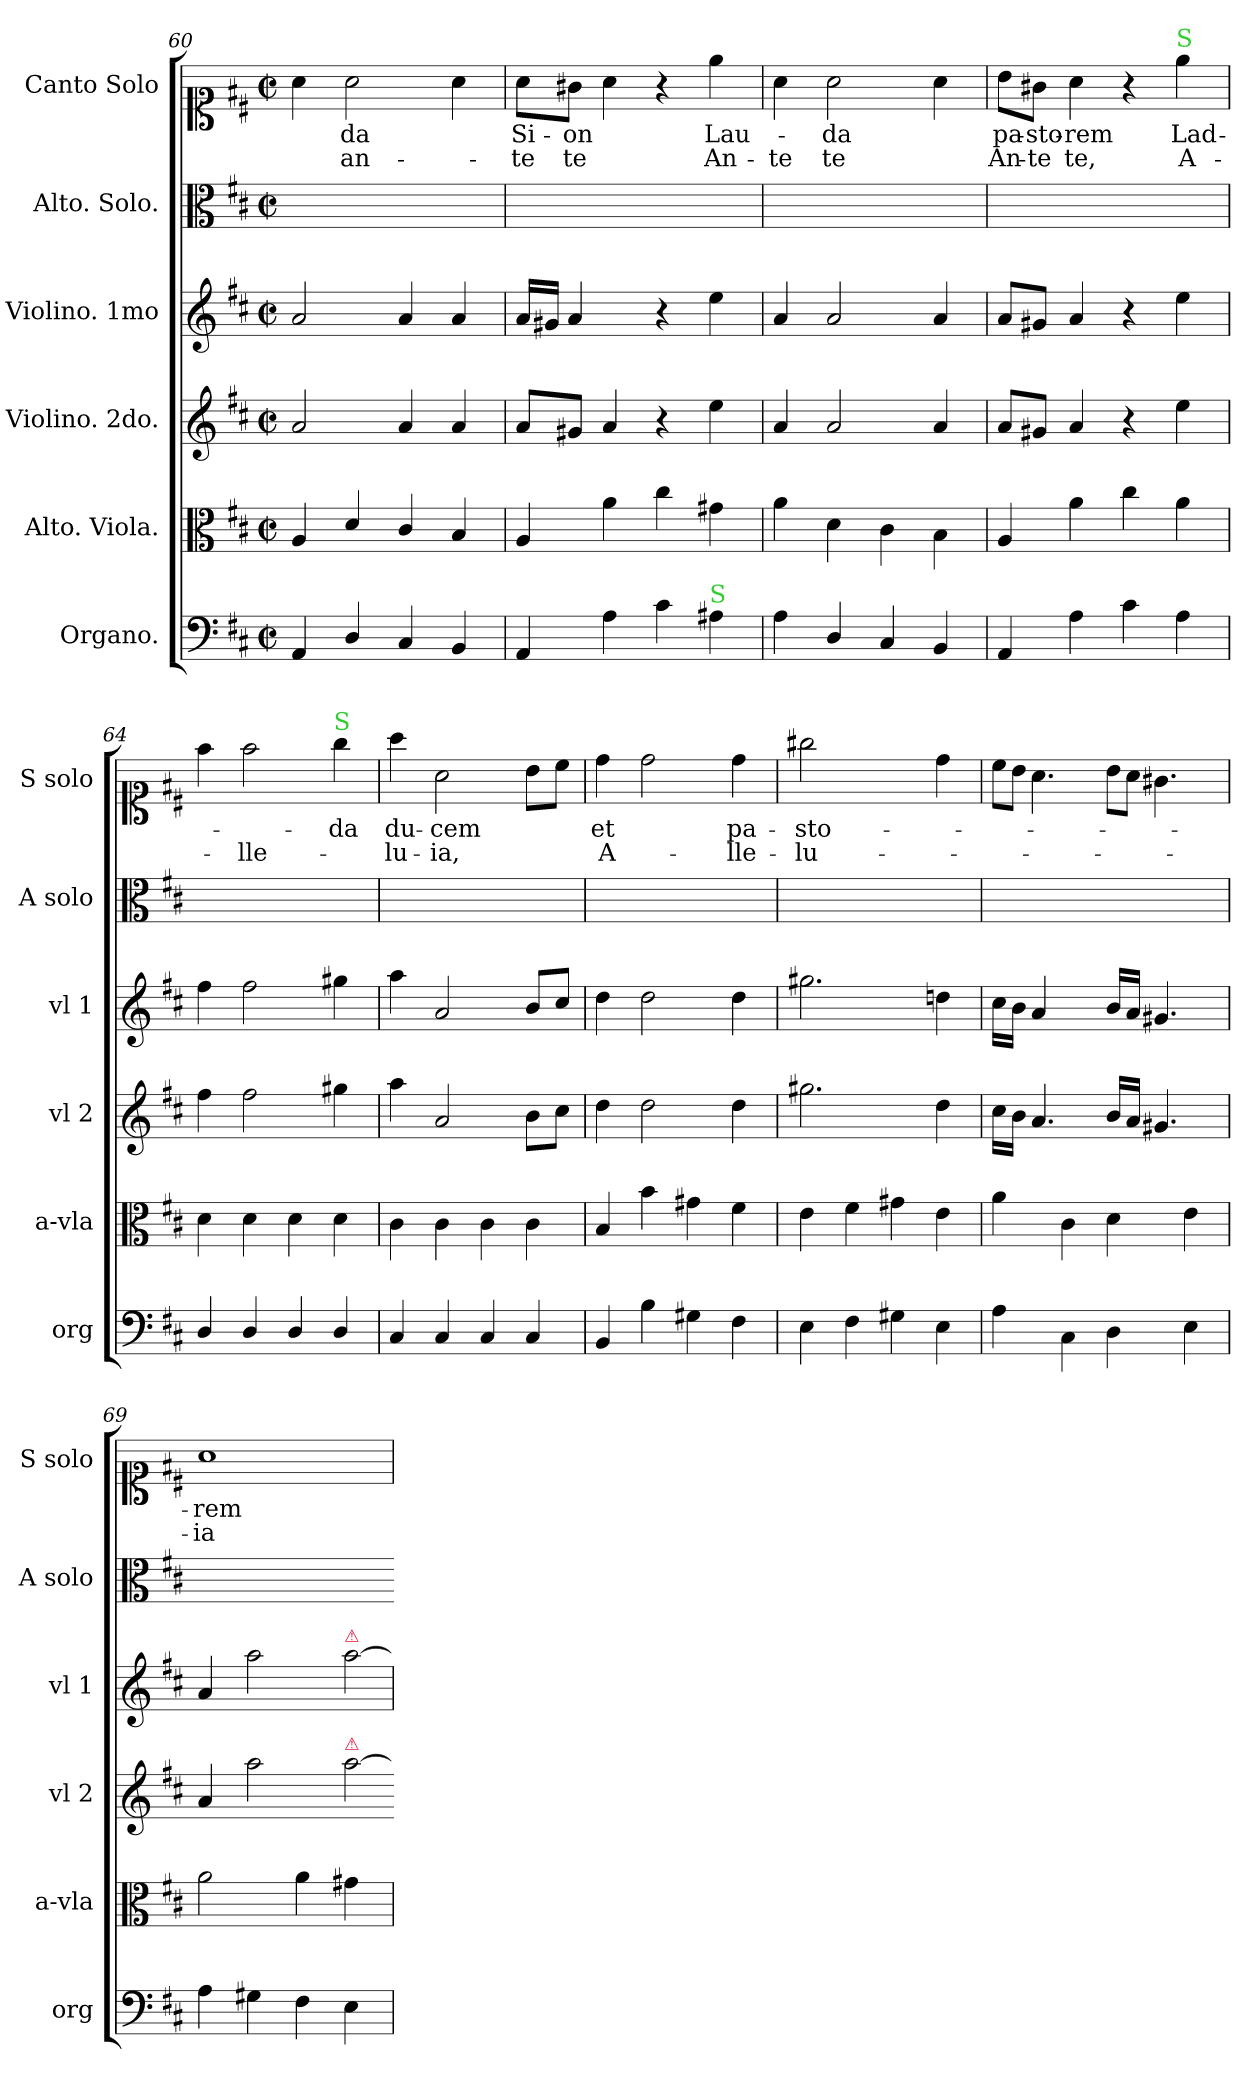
**kern	**kern	**kern	**kern	**dynam	**kern	**kern	**text	**text
*part6	*part5	*part4	*part3	*part3	*part2	*part1	*part1	*part1
*staff6	*staff5	*staff4	*staff3	*staff3	*staff2	*staff1	*staff1	*staff1
*I"Organo.	*I"Alto. Viola.	*I"Violino. 2do.	*I"Violino. 1mo	*	*I"Alto. Solo.	*I"Canto Solo	*	*
*I'org	*I'a-vla	*I'vl 2	*I'vl 1	*	*I'A solo	*I'S solo	*	*
*clefF4	*clefC3	*clefG2	*clefG2	*	*clefC3	*clefC1	*	*
*k[f#c#]	*k[f#c#]	*k[f#c#]	*k[f#c#]	*	*k[f#c#]	*k[f#c#]	*	*
*M2/2	*M2/2	*M2/2	*M2/2	*	*M2/2	*M2/2	*	*
*met(c|)	*met(c|)	*met(c|)	*met(c|)	*	*met(c|)	*met(c|)	*	*
=60	=60	=60	=60	=60	=60	=60	=60	=60
4AA/	4A/	2a/	2a/	.	1ryy	4a\	.	.
4D/	4d/	.	.	.	.	2a\	-da	an-
4C#/	4c#/	4a/	4a/	.	.	.	.	.
4BB/	4B/	4a/	4a/	.	.	4a\	.	.
=61	=61	=61	=61	=61	=61	=61	=61	=61
4AA/	4A/	8a/L	16a/LL	.	1ryy	8a\L	Si-	-te
.	.	.	16g#X/JJ	.	.	.	.	.
!	!	!	!LO:N:vis=4	!	!	!	!	!
.	.	8g#X/J	4.a/	.	.	8g#X\J	-on	te
4A\	4a\	4a/	.	.	.	4a\	.	.
4c#\	4cc#\	4r	4r	.	.	4r	.	.
!LO:TX:a:color=limegreen:t=S	!	!	!	!	!	!	!	!
4A#X\	4g#X\	4ee\	4ee\	.	.	4ee\	Lau-	An-
=62	=62	=62	=62	=62	=62	=62	=62	=62
4A\	4a\	4a/	4a/	.	1ryy	4a\	.	-te
4D/	4d\	2a/	2a/	.	.	2a\	-da	te
4C#/	4c#\	.	.	.	.	.	.	.
4BB/	4B\	4a/	4a/	.	.	4a\	.	.
=63	=63	=63	=63	=63	=63	=63	=63	=63
4AA/	4A/	8a/L	8a/L	.	1ryy	8b\L	pa-	An-
.	.	8g#X/J	8g#X/J	.	.	8g#X\J	sto-	-te
4A\	4a\	4a/	4a/	.	.	4a\	-rem	te,
4c#\	4cc#\	4r	4r	.	.	4r	.	.
!	!	!	!	!	!	!LO:TX:a:color=limegreen:t=S	!	!
4A\	4a\	4ee\	4ee\	.	.	4ee\	Lad-	A-
=64	=64	=64	=64	=64	=64	=64	=64	=64
4D/	4d\	4ff#\	4ff#\	.	1ryy	4ff#\	.	.
4D/	4d\	2ff#\	2ff#\	.	.	2ff#\	.	-lle-
4D/	4d\	.	.	.	.	.	.	.
!	!	!	!	!	!	!LO:TX:a:color=limegreen:t=S	!	!
4D/	4d\	4gg#X\	4gg#X\	.	.	4gg\	-da	.
=65	=65	=65	=65	=65	=65	=65	=65	=65
4C#/	4c#\	4aa\	4aa\	.	1ryy	4aa\	du-	-lu-
4C#/	4c#\	2a/	2a/	.	.	2a\	-cem	-ia,
4C#/	4c#\	.	.	.	.	.	.	.
4C#/	4c#\	8b\L	8b/L	.	.	8b\L	.	.
.	.	8cc#\J	8cc#/J	.	.	8cc#\J	.	.
=66	=66	=66	=66	=66	=66	=66	=66	=66
4BB/	4B/	4dd\	4dd\	.	1ryy	4dd\	et	A-
4B\	4b\	2dd\	2dd\	.	.	2dd\	.	.
4G#X\	4g#X\	.	.	.	.	.	.	.
4F#\	4f#\	4dd\	4dd\	.	.	4dd\	pa-	lle-
=67	=67	=67	=67	=67	=67	=67	=67	=67
!	!	!	!	!	!	!LO:N:vis=2	!	!
4E\	4e\	2.gg#X\	2.gg#X\	.	1ryy	2.gg#X\	-sto-	-lu-
4F#\	4f#\	.	.	.	.	.	.	.
4G#X\	4g#X\	.	.	.	.	.	.	.
4E\	4e\	4dd\	4ddn\	.	.	4dd\	.	.
=68	=68	=68	=68	=68	=68	=68	=68	=68
!	!	!	!	!	!	!LO:N:vis=8	!	!
4A\	4a\	16cc#\LL	16cc#\LL	.	1ryy	16cc#\L	.	.
!	!	!	!	!	!	!LO:N:vis=8	!	!
.	.	16b\JJ	16b\JJ	.	.	16b\J	.	.
!	!	!	!LO:N:vis=4	!	!	!	!	!
.	.	4.a/	4.a/	.	.	4.a\	.	.
4C#\	4c#\	.	.	.	.	.	.	.
!	!	!	!	!	!	!LO:N:vis=8	!	!
4D\	4d\	16b/LL	16b/LL	.	.	16b\L	.	.
!	!	!	!	!	!	!LO:N:vis=8	!	!
.	.	16a/JJ	16a/JJ	.	.	16a\J	.	.
.	.	4.g#X/	4.g#X/	.	.	4.g#X\	.	.
4E\	4e\	.	.	.	.	.	.	.
=69	=69	=69	=69	=69	=69	=69	=69	=69
!	!	!	!	!LO:DY:a:rj	!	!	!	!
4A\	2a\	4a/	4a/	for&colon;	1ryy	1a	-rem	-ia
4G#X\	.	2aa\	2aa\	.	.	.	.	.
4F#\	4a\	.	.	.	.	.	.	.
!	!	!	!LO:TX:a:color=crimson:t=⚠	!	!	!	!	!
!	!	!LO:TX:a:color=crimson:t=⚠	!	!	!	!	!	!
!	!	!LO:N:vis=2	!LO:N:vis=2	!	!	!	!	!
4E\	4g#X\	[4aa\	[4aa\	.	.	.	.	.
=	=	=-	=	=	=	=	=	=
*-	*-	*-	*-	*-	*-	*-	*-	*-
